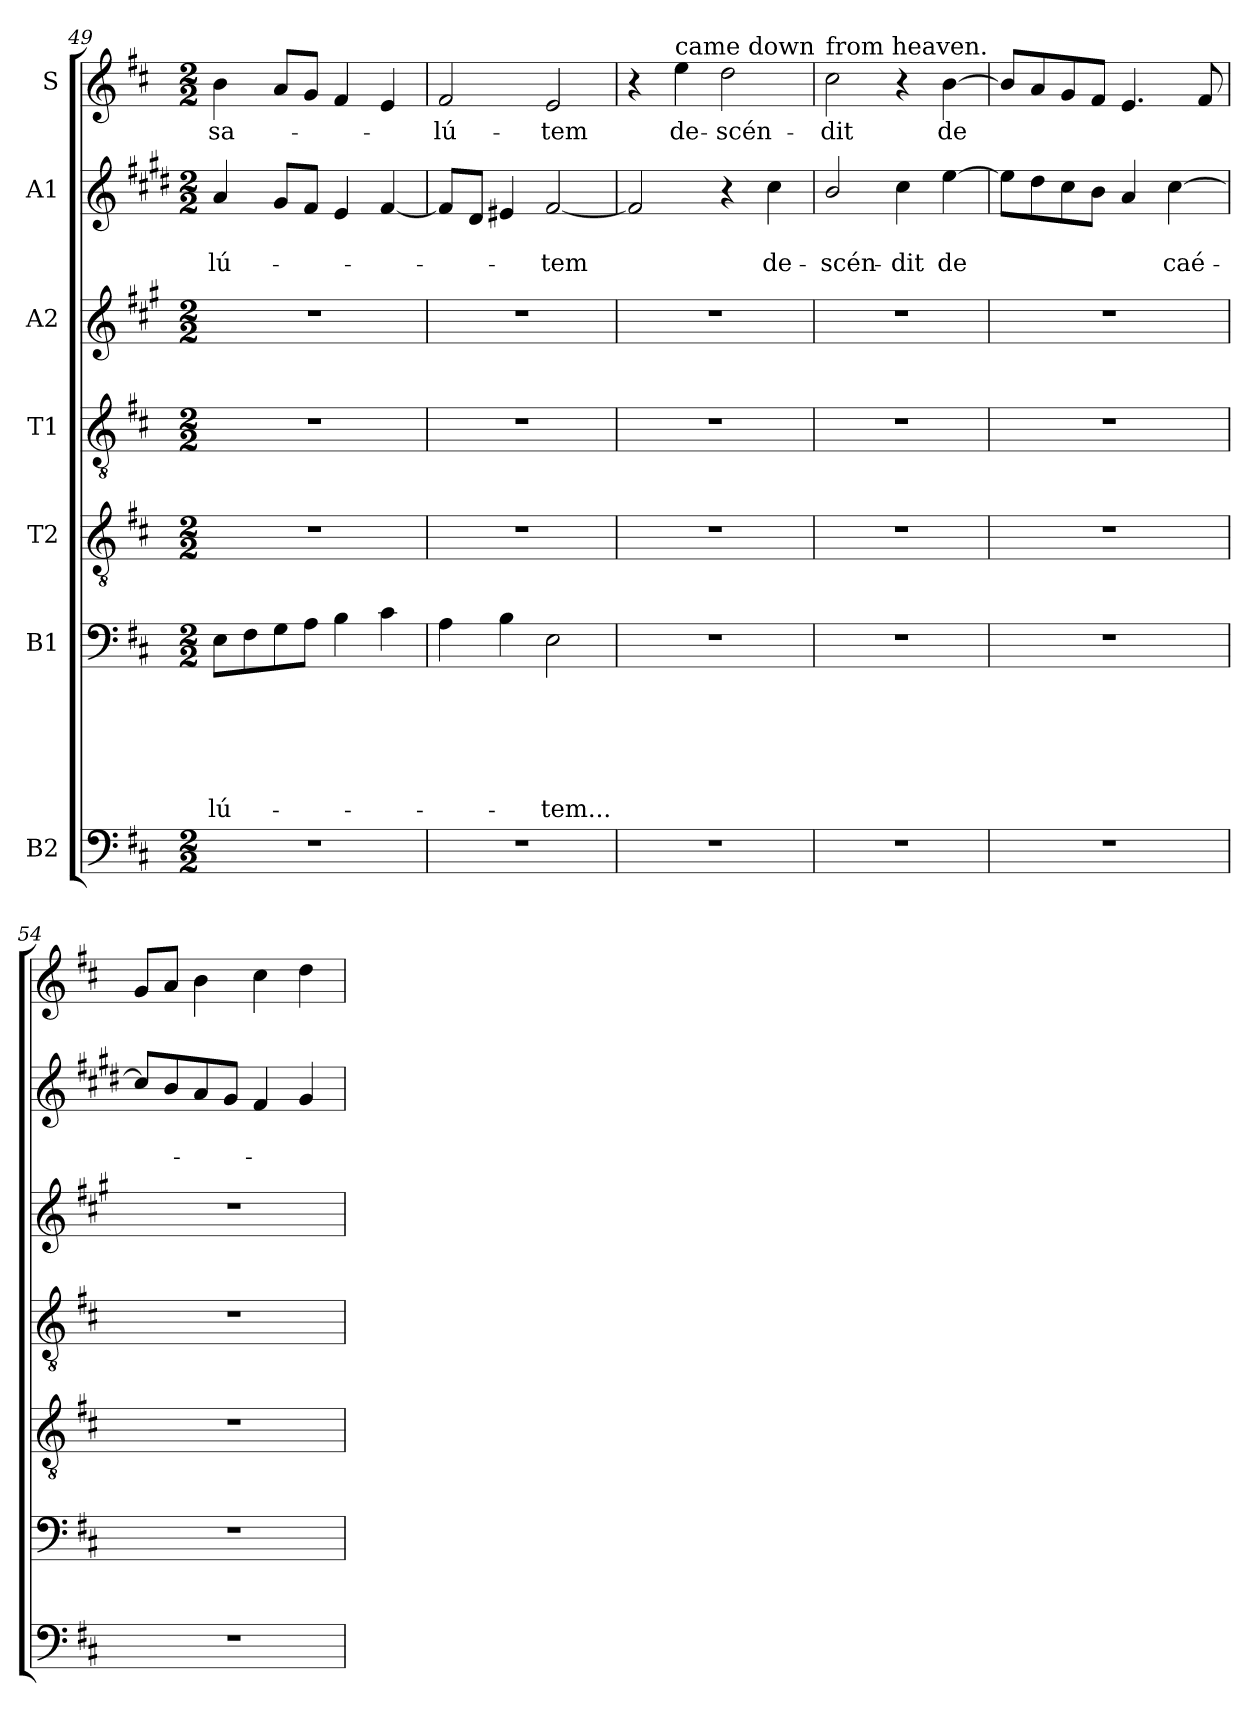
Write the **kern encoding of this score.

**kern	**kern	**text	**text	**text	**text	**text	**text	**kern	**kern	**kern	**kern	**text	**text	**kern	**text
*part7	*part6	*part6	*part6	*part6	*part6	*part6	*part6	*part5	*part4	*part3	*part2	*part2	*part2	*part1	*part1
*staff7	*staff6	*staff6	*staff6	*staff6	*staff6	*staff6	*staff6	*staff5	*staff4	*staff3	*staff2	*staff2	*staff2	*staff1	*staff1
*I"B2	*I"B1	*	*	*	*	*	*	*I"T2	*I"T1	*I"A2	*I"A1	*	*	*I"S	*
*clefF4	*clefF4	*	*	*	*	*	*	*clefGv2	*clefGv2	*clefG2	*clefG2	*	*	*clefG2	*
*ITrd7c12	*	*	*	*	*	*	*	*ITrd8c14	*	*ITrd4c7	*ITrd1c2	*	*	*	*
*k[f#c#]	*k[f#c#]	*	*	*	*	*	*	*k[f#c#]	*k[f#c#]	*k[f#c#]	*k[f#c#]	*	*	*k[f#c#]	*
*D:	*D:	*	*	*	*	*	*	*D:	*D:	*D:	*D:	*	*	*D:	*
*M2/2	*M2/2	*	*	*	*	*	*	*M2/2	*M2/2	*M2/2	*M2/2	*	*	*M2/2	*
=49	=49	=49	=49	=49	=49	=49	=49	=49	=49	=49	=49	=49	=49	=49	=49
!	!	!	!	!	!	!	!LO:LY:b	!	!	!	!	!	!LO:LY:b	!	!LO:LY:b
1r	8E\L	.	.	.	.	.	-lú-	1r	1r	1r	4g/	.	-lú-	4b\	sa-
.	8F#\	.	.	.	.	.	.	.	.	.	.	.	.	.	.
.	8G\	.	.	.	.	.	.	.	.	.	8f#/L	.	.	8a/L	.
.	8A\J	.	.	.	.	.	.	.	.	.	8e/J	.	.	8g/J	.
.	4B\	.	.	.	.	.	.	.	.	.	4d/	.	.	4f#/	.
.	4c#\	.	.	.	.	.	.	.	.	.	[4e/	.	.	4e/	.
=50	=50	=50	=50	=50	=50	=50	=50	=50	=50	=50	=50	=50	=50	=50	=50
!	!	!	!	!	!	!	!	!	!	!	!	!	!	!	!LO:LY:b
1r	4A\	.	.	.	.	.	.	1r	1r	1r	8e/L]	.	.	2f#/	-lú-
.	.	.	.	.	.	.	.	.	.	.	8c#/J	.	.	.	.
.	4B\	.	.	.	.	.	.	.	.	.	4d#/	.	.	.	.
!	!	!	!	!	!	!	!LO:LY:b	!	!	!	!	!	!LO:LY:b	!	!LO:LY:b
.	2E\	.	.	.	.	.	-tem...	.	.	.	[2e/	.	-tem	2e/	-tem
=51	=51	=51	=51	=51	=51	=51	=51	=51	=51	=51	=51	=51	=51	=51	=51
1r	1r	.	.	.	.	.	.	1r	1r	1r	2e/]	.	.	4r	.
!	!	!	!	!	!	!	!	!	!	!	!	!	!	!LO:TX:a:t=came down	!
!	!	!	!	!	!	!	!	!	!	!	!	!	!	!	!LO:LY:b
.	.	.	.	.	.	.	.	.	.	.	.	.	.	4ee\	de-
!	!	!	!	!	!	!	!	!	!	!	!	!	!	!	!LO:LY:b
.	.	.	.	.	.	.	.	.	.	.	4r	.	.	2dd\	-scén-
!	!	!	!	!	!	!	!	!	!	!	!	!	!LO:LY:b	!	!
.	.	.	.	.	.	.	.	.	.	.	4b\	.	de-	.	.
=52	=52	=52	=52	=52	=52	=52	=52	=52	=52	=52	=52	=52	=52	=52	=52
!	!	!	!	!	!	!	!	!	!	!	!	!	!	!LO:TX:a:t=from heaven.	!
!	!	!	!	!	!	!	!	!	!	!	!	!	!LO:LY:b	!	!LO:LY:b
1r	1r	.	.	.	.	.	.	1r	1r	1r	2a/	.	-scén-	2cc#\	-dit
!	!	!	!	!	!	!	!	!	!	!	!	!	!LO:LY:b	!	!
.	.	.	.	.	.	.	.	.	.	.	4b\	.	-dit	4r	.
!	!	!	!	!	!	!	!	!	!	!	!	!	!LO:LY:b	!	!LO:LY:b
.	.	.	.	.	.	.	.	.	.	.	[4dd\	.	de	[4b\	de
=53	=53	=53	=53	=53	=53	=53	=53	=53	=53	=53	=53	=53	=53	=53	=53
1r	1r	.	.	.	.	.	.	1r	1r	1r	8dd\L]	.	.	8b/L]	.
.	.	.	.	.	.	.	.	.	.	.	8cc#\	.	.	8a/	.
.	.	.	.	.	.	.	.	.	.	.	8b\	.	.	8g/	.
.	.	.	.	.	.	.	.	.	.	.	8a\J	.	.	8f#/J	.
.	.	.	.	.	.	.	.	.	.	.	4g/	.	.	4.e/	.
!	!	!	!	!	!	!	!	!	!	!	!	!	!LO:LY:b	!	!
.	.	.	.	.	.	.	.	.	.	.	[4b\	.	caé-	.	.
.	.	.	.	.	.	.	.	.	.	.	.	.	.	8f#/	.
!!LO:PB:g=z
=54	=54	=54	=54	=54	=54	=54	=54	=54	=54	=54	=54	=54	=54	=54	=54
1r	1r	.	.	.	.	.	.	1r	1r	1r	8b/L]	.	.	8g/L	.
.	.	.	.	.	.	.	.	.	.	.	8a/	.	.	8a/J	.
.	.	.	.	.	.	.	.	.	.	.	8g/	.	.	4b\	.
.	.	.	.	.	.	.	.	.	.	.	8f#/J	.	.	.	.
.	.	.	.	.	.	.	.	.	.	.	4e/	.	.	4cc#\	.
.	.	.	.	.	.	.	.	.	.	.	4f#/	.	.	4dd\	.
=	=	=	=	=	=	=	=	=	=	=	=	=	=	=	=
*-	*-	*-	*-	*-	*-	*-	*-	*-	*-	*-	*-	*-	*-	*-	*-
